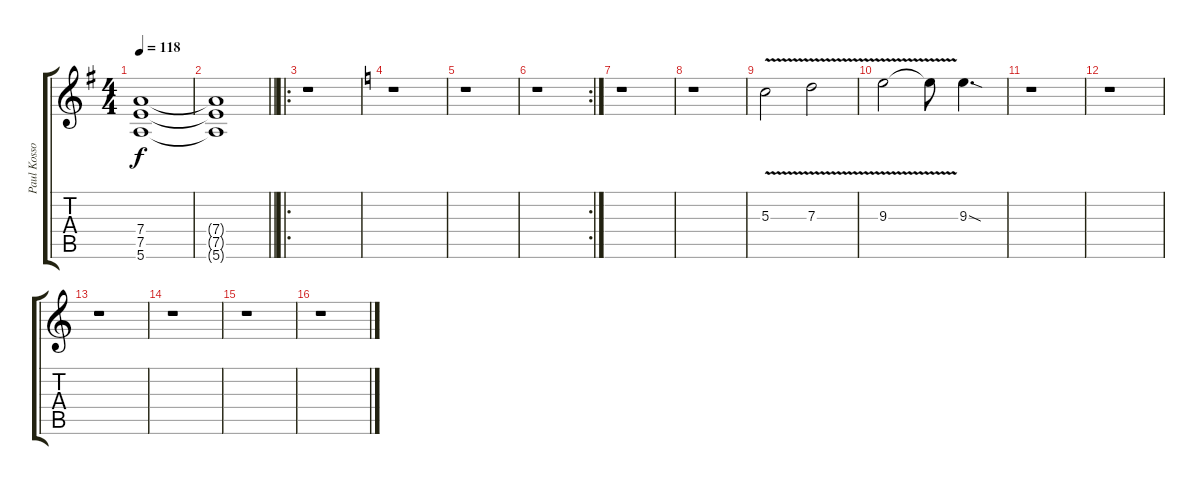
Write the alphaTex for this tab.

\track ("Paul Kossoff - Gtr.3" "Paul Kosso") {instrument overdrivenguitar}
\staff {score tabs}
\tuning (E4 B3 G3 D3 A2 E2) {hide}
\ts (4 4)
\tempo 118
\clef g2
\ks g
(7.4 7.5 5.6).1{dy f} |
\barLineRight lightlight
(7.4{t} 7.5{t} 5.6{t}).1 |
\ro
r.1 |
\ks c
r.1 |
r.1 |
\rc 2
r.1 |
r.1 |
r.1 |
5.3{v}.2 7.3{v}.2 |
9.3{v}.2 9.3{v t}.8 9.3{sod}.4{d} |
r.1 |
r.1 |
r.1 |
r.1 |
r.1 |
r.1
